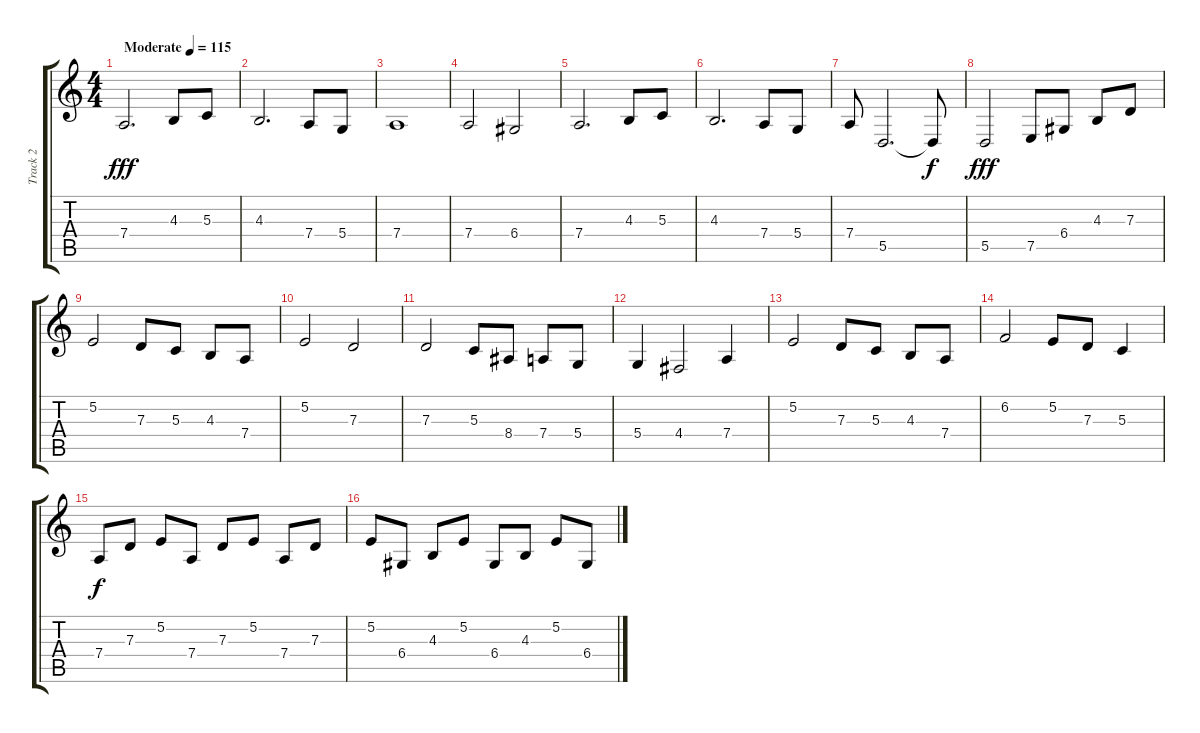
\track ("Track 2" "Track 2") {instrument tremolostrings}
\staff {score tabs}
\tuning (E4 B3 G3 D3 A2 E2) {hide}
\ts (4 4)
\tempo (115 "Moderate")
\clef g2
\ks c
7.4.2{d dy fff instrument tremolostrings} 4.3.8 5.3.8 |
4.3.2{d} 7.4.8 5.4.8 |
7.4.1 |
7.4.2 6.4.2 |
7.4.2{d} 4.3.8 5.3.8 |
4.3.2{d} 7.4.8 5.4.8 |
7.4.8 5.5.2{d} 5.5{t}.8{dy f} |
5.5.2{dy fff} 7.5.8 6.4.8 4.3.8 7.3.8 |
5.2.2 7.3.8 5.3.8 4.3.8 7.4.8 |
5.2.2 7.3.2 |
7.3.2 5.3.8 8.4.8 7.4.8 5.4.8 |
5.4.4 4.4.2 7.4.4 |
5.2.2 7.3.8 5.3.8 4.3.8 7.4.8 |
6.2.2 5.2.8 7.3.8 5.3.4 |
7.4.8{dy f} 7.3.8 5.2.8 7.4.8 7.3.8 5.2.8 7.4.8 7.3.8 |
5.2.8 6.4.8 4.3.8 5.2.8 6.4.8 4.3.8 5.2.8 6.4.8
